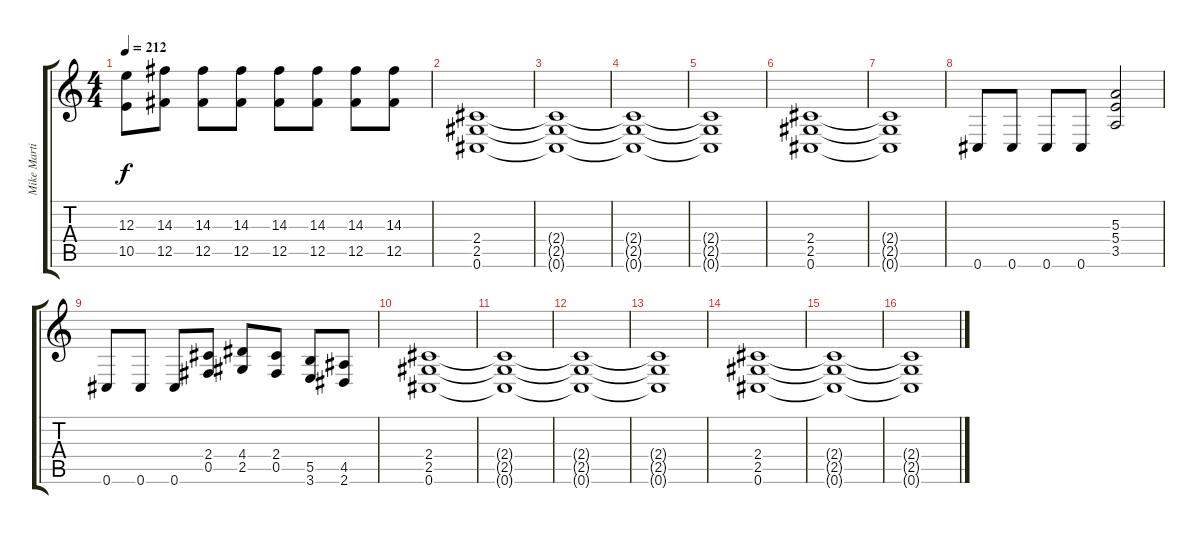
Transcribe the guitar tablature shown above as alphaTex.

\track ("Mike Martin" "Mike Marti") {instrument overdrivenguitar}
\staff {score tabs}
\tuning (Db4 Ab3 E3 B2 Gb2 Db2) {hide}
\ts (4 4)
\tempo 212
\clef g2
\ks c
(12.3 10.5).8{dy f} (14.3 12.5).8 (14.3 12.5).8 (14.3 12.5).8 (14.3 12.5).8 (14.3 12.5).8 (14.3 12.5).8 (14.3 12.5).8 |
(2.4 2.5 0.6).1 |
(2.4{t} 2.5{t} 0.6{t}).1 |
(2.4{t} 2.5{t} 0.6{t}).1 |
(2.4{t} 2.5{t} 0.6{t}).1 |
(2.4 2.5 0.6).1 |
(2.4{t} 2.5{t} 0.6{t}).1 |
0.6.8 0.6.8 0.6.8 0.6.8 (5.3 5.4 3.5).2 |
0.6.8 0.6.8 0.6.8 (2.4 0.5).8 (4.4 2.5).8 (2.4 0.5).8 (5.5 3.6).8 (4.5 2.6).8 |
(2.4 2.5 0.6).1 |
(2.4{t} 2.5{t} 0.6{t}).1 |
(2.4{t} 2.5{t} 0.6{t}).1 |
(2.4{t} 2.5{t} 0.6{t}).1 |
(2.4 2.5 0.6).1 |
(2.4{t} 2.5{t} 0.6{t}).1 |
(2.4{t} 2.5{t} 0.6{t}).1
